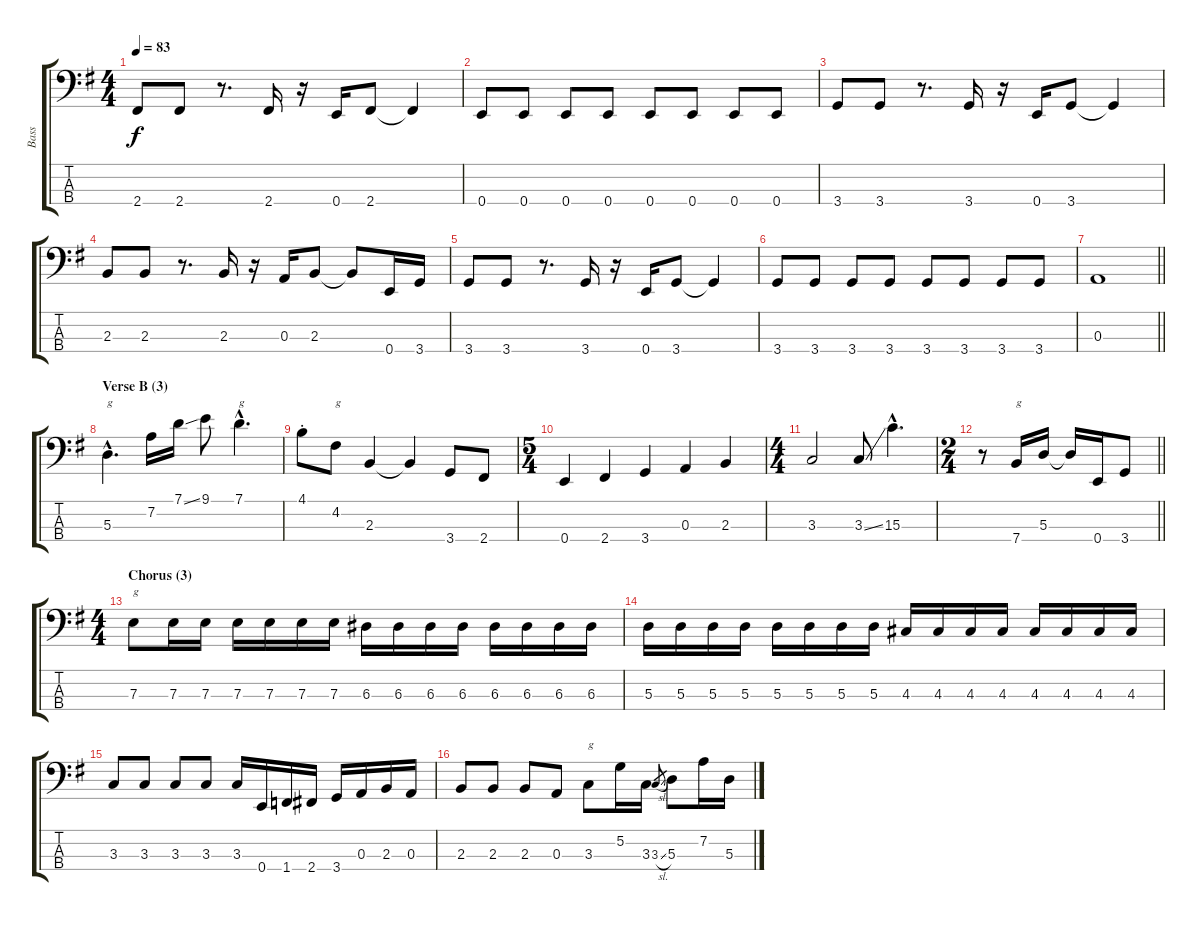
\track ("Bass" "Bass") {instrument electricbassfinger}
\staff {score tabs}
\tuning (G2 D2 A1 E1) {hide}
\ts (4 4)
\tempo 83
\clef f4
\ks eminor
2.4.8{dy f} 2.4.8 r.8{d} 2.4.16 r.16 0.4.16 2.4.8 2.4{t}.4 |
0.4.8 0.4.8 0.4.8 0.4.8 0.4.8 0.4.8 0.4.8 0.4.8 |
3.4.8 3.4.8 r.8{d} 3.4.16 r.16 0.4.16 3.4.8 3.4{t}.4 |
2.3.8 2.3.8 r.8{d} 2.3.16 r.16 0.3.16 2.3.8 2.3{t}.8 0.4.16 3.4.16 |
3.4.8 3.4.8 r.8{d} 3.4.16 r.16 0.4.16 3.4.8 3.4{t}.4 |
3.4.8 3.4.8 3.4.8 3.4.8 3.4.8 3.4.8 3.4.8 3.4.8 |
\barLineRight lightlight
0.3.1 |
\section ("" "Verse B (3)")
5.3{hac}.4{d txt "g"} 7.2.16 7.1{ss}.16 9.1.8 7.1{hac}.4{d txt "g"} |
4.1{st}.8 4.2.8{txt "g"} 2.3.4 2.3{t}.4 3.4.8 2.4.8 |
\ts (5 4)
0.4.4 2.4.4 3.4.4 0.3.4 2.3.4 |
\ts (4 4)
3.3.2 3.3{ss}.8 15.3{hac}.4{d} |
\ts (2 4)
\barLineRight lightlight
r.8 7.4.16{txt "g"} 5.3.16 5.3{t}.16 0.4.16 3.4.8 |
\ts (4 4)
\section ("" "Chorus (3)")
7.3.8{txt "g"} 7.3.16 7.3.16 7.3.16 7.3.16 7.3.16 7.3.16 6.3.16 6.3.16 6.3.16 6.3.16 6.3.16 6.3.16 6.3.16 6.3.16 |
5.3.16 5.3.16 5.3.16 5.3.16 5.3.16 5.3.16 5.3.16 5.3.16 4.3.16 4.3.16 4.3.16 4.3.16 4.3.16 4.3.16 4.3.16 4.3.16 |
3.3.8 3.3.8 3.3.8 3.3.8 3.3.16 0.4.16 1.4.16 2.4.16 3.4.16 0.3.16 2.3.16 0.3.16 |
2.3.8 2.3.8 2.3.8 0.3.8 3.3.8{txt "g"} 5.2.16 3.3.16 3.3{sl}.8{gr} 5.3.8 7.2.16 5.3.16
